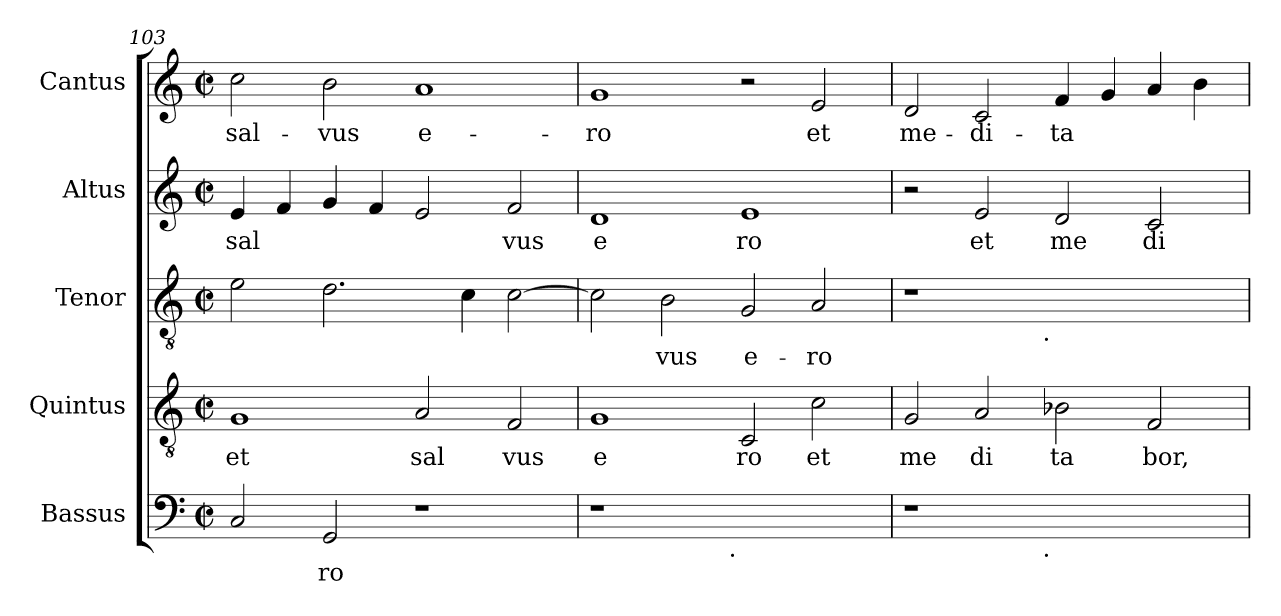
**kern	**text	**kern	**text	**kern	**text	**kern	**text	**kern	**text
*part5	*part5	*part4	*part4	*part3	*part3	*part2	*part2	*part1	*part1
*staff5	*staff5	*staff4	*staff4	*staff3	*staff3	*staff2	*staff2	*staff1	*staff1
*I"Bassus	*	*I"Quintus	*	*I"Tenor	*	*I"Altus	*	*I"Cantus	*
*clefF4	*	*clefGv2	*	*clefGv2	*	*clefG2	*	*clefG2	*
*k[]	*	*k[]	*	*k[]	*	*k[]	*	*k[]	*
*C:	*	*C:	*	*C:	*	*C:	*	*C:	*
*M2/2	*	*M2/2	*	*M2/2	*	*M2/2	*	*M2/2	*
*met(c|)	*	*met(c|)	*	*met(c|)	*	*met(c|)	*	*met(c|)	*
=103	=103	=103	=103	=103	=103	=103	=103	=103	=103
!	!LO:LY:b:cj	!	!LO:LY:b:cj	!	!LO:LY:b	!	!LO:LY:b:cj	!	!LO:LY:b:cj
2C/	.	1G	et	2e\	--	4e/	sal	2cc\	sal-
!	!	!	!	!	!	!	!LO:LY:b:cj	!	!
.	.	.	.	.	.	4f/	.	.	.
!	!LO:LY:b:cj	!	!	!	!LO:LY:b	!	!LO:LY:b:cj	!	!LO:LY:b:cj
2GG/	ro	.	.	2.d\	--	4g/	.	2b\	-vus
!	!	!	!	!	!	!	!LO:LY:b:cj	!	!
.	.	.	.	.	.	4f/	.	.	.
!	!	!	!LO:LY:b:cj	!	!	!	!LO:LY:b:cj	!	!LO:LY:b:cj
1r	.	2A/	sal	.	.	2e/	.	1a	e-
!	!	!	!	!	!LO:LY:b	!	!	!	!
.	.	.	.	4c\	--	.	.	.	.
!	!	!	!LO:LY:b:cj	!	!LO:LY:b	!	!LO:LY:b:cj	!	!
.	.	2F/	vus	[>2c\	--	2f/	vus	.	.
=104	=104	=104	=104	=104	=104	=104	=104	=104	=104
!	!	!	!LO:LY:b:cj	!	!LO:LY:b	!	!LO:LY:b:cj	!	!LO:LY:b:cj
*^	*	*	*	*	*	*	*	*	*
1r	2ryy	.	1G	e	2c\]	--	1d	e	1g	-ro
!	!	!	!	!	!	!LO:LY:b	!	!	!	!
.	4...ryy	.	.	.	2B\	-vus	.	.	.	.
!	!LO:TX:b:t=.	!	!	!	!	!	!	!	!	!
.	1ryy	.	.	.	.	.	.	.	.	.
!	!	!	!	!LO:LY:b:cj	!	!LO:LY:b	!	!LO:LY:b:cj	!	!
1ryy	.	.	2C/	ro	2G/	e-	1e	ro	2r	.
!	!	!	!	!LO:LY:b:cj	!	!LO:LY:b	!	!	!	!LO:LY:b:cj
.	.	.	2c\	et	2A/	-ro	.	.	2e/	et
.	32ryy	.	.	.	.	.	.	.	.	.
=105	=105	=105	=105	=105	=105	=105	=105	=105	=105	=105
!	!	!	!	!LO:LY:b:cj	!	!	!	!	!	!LO:LY:b:cj
*	*	*	*	*	*^	*	*	*	*	*
1r	2ryy	.	2G/	me	1r	2ryy	.	2r	.	2d/	me-
!	!	!	!	!LO:LY:b:cj	!	!	!	!	!LO:LY:b:cj	!	!LO:LY:b:cj
.	4...ryy	.	2A/	di	.	4...ryy	.	2e/	et	2c/	-di-
!	!	!	!	!	!	!LO:TX:b:t=.	!	!	!	!	!
!	!LO:TX:b:t=.	!	!	!	!	!	!	!	!	!	!
.	1ryy	.	.	.	.	1ryy	.	.	.	.	.
!	!	!	!	!LO:LY:b:cj	!	!	!	!	!LO:LY:b:cj	!	!LO:LY:b:cj
1ryy	.	.	2B-X\	ta	1ryy	.	.	2d/	me	4f/	-ta-
!	!	!	!	!	!	!	!	!	!	!	!LO:LY:b:cj
.	.	.	.	.	.	.	.	.	.	4g/	--
!	!	!	!	!LO:LY:b:cj	!	!	!	!	!LO:LY:b:cj	!	!LO:LY:b:cj
.	.	.	2F/	bor,	.	.	.	2c/	di	4a/	--
!	!	!	!	!	!	!	!	!	!	!	!LO:LY:b:cj
.	.	.	.	.	.	.	.	.	.	4b\	--
.	32ryy	.	.	.	.	32ryy	.	.	.	.	.
*v	*v	*	*	*	*v	*v	*	*	*	*	*
=	=	=	=	=	=	=	=	=	=
*-	*-	*-	*-	*-	*-	*-	*-	*-	*-
